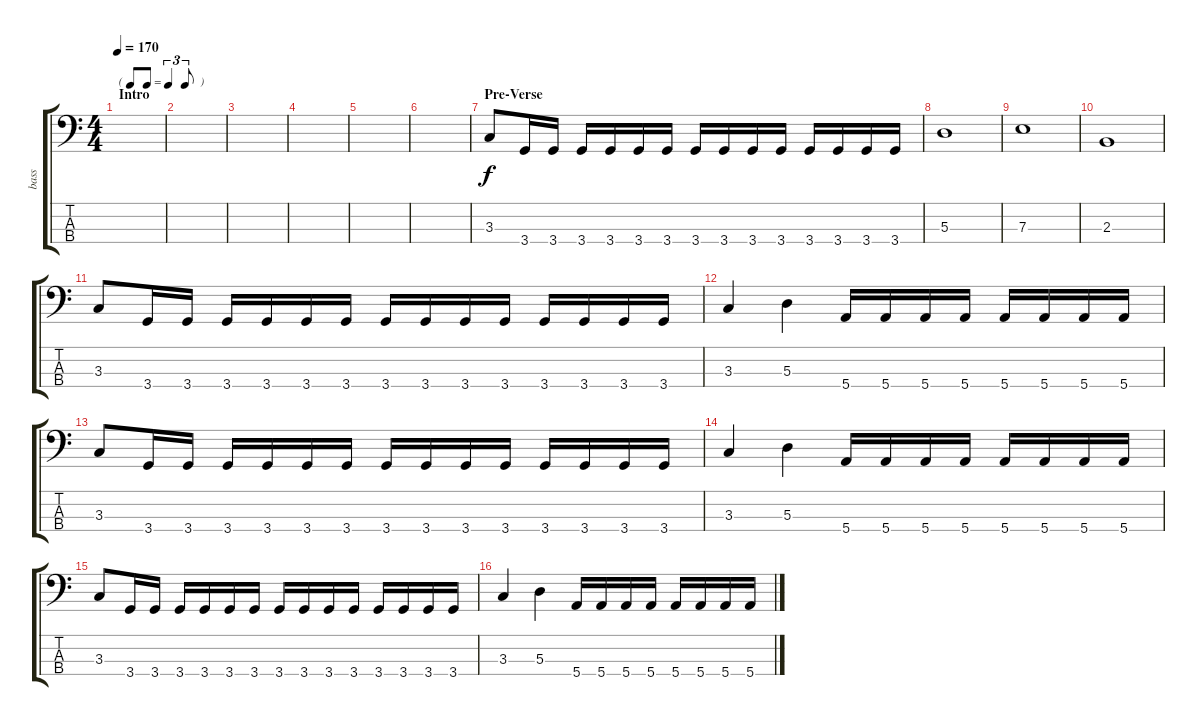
\track ("bass" "bass") {instrument electricbassfinger}
\staff {score tabs}
\tuning (G2 D2 A1 E1) {hide}
\ts (4 4)
\tf triplet8th
\section ("" "Intro")
\tempo 170
\clef f4
\ks c
|
|
|
|
|
|
\section ("" "Pre-Verse")
3.3.8 3.4.16 3.4.16 3.4.16 3.4.16 3.4.16 3.4.16 3.4.16 3.4.16 3.4.16 3.4.16 3.4.16 3.4.16 3.4.16 3.4.16 |
5.3.1 |
7.3.1 |
2.3.1 |
3.3.8 3.4.16 3.4.16 3.4.16 3.4.16 3.4.16 3.4.16 3.4.16 3.4.16 3.4.16 3.4.16 3.4.16 3.4.16 3.4.16 3.4.16 |
3.3.4 5.3.4 5.4.16 5.4.16 5.4.16 5.4.16 5.4.16 5.4.16 5.4.16 5.4.16 |
3.3.8 3.4.16 3.4.16 3.4.16 3.4.16 3.4.16 3.4.16 3.4.16 3.4.16 3.4.16 3.4.16 3.4.16 3.4.16 3.4.16 3.4.16 |
3.3.4 5.3.4 5.4.16 5.4.16 5.4.16 5.4.16 5.4.16 5.4.16 5.4.16 5.4.16 |
3.3.8 3.4.16 3.4.16 3.4.16 3.4.16 3.4.16 3.4.16 3.4.16 3.4.16 3.4.16 3.4.16 3.4.16 3.4.16 3.4.16 3.4.16 |
3.3.4 5.3.4 5.4.16 5.4.16 5.4.16 5.4.16 5.4.16 5.4.16 5.4.16 5.4.16
